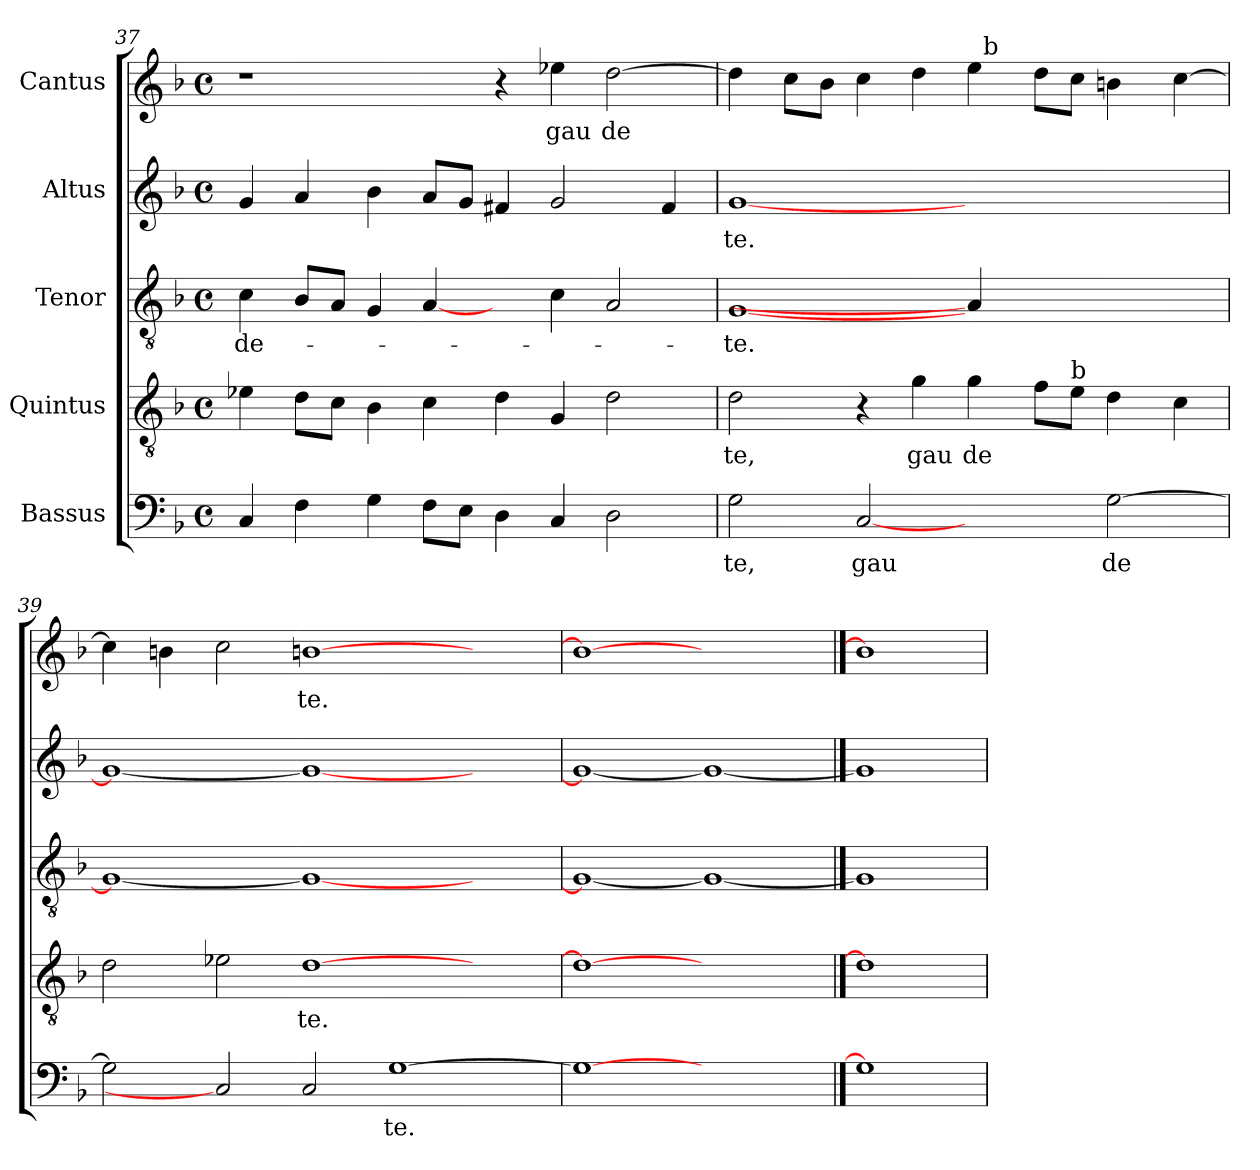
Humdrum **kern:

**kern	**text	**kern	**text	**kern	**text	**kern	**text	**kern	**text
*part5	*part5	*part4	*part4	*part3	*part3	*part2	*part2	*part1	*part1
*staff5	*staff5	*staff4	*staff4	*staff3	*staff3	*staff2	*staff2	*staff1	*staff1
*I"Bassus	*	*I"Quintus	*	*I"Tenor	*	*I"Altus	*	*I"Cantus	*
*clefF4	*	*clefGv2	*	*clefGv2	*	*clefG2	*	*clefG2	*
*k[b-]	*	*k[b-]	*	*k[b-]	*	*k[b-]	*	*k[b-]	*
*F:	*	*F:	*	*F:	*	*F:	*	*F:	*
*M4/4	*	*M4/4	*	*M4/4	*	*M4/4	*	*M4/4	*
*met(c)	*	*met(c)	*	*met(c)	*	*met(c)	*	*met(c)	*
=37	=37	=37	=37	=37	=37	=37	=37	=37	=37
!	!	!	!	!	!LO:LY:b	!	!	!	!
4C/	.	4e-X\	.	4c\	-de-	4g/	.	1r	.
4F\	.	8d\L	.	8B-/L	.	4a/	.	.	.
.	.	8c\J	.	8A/J	.	.	.	.	.
4G\	.	4B-\	.	4G/	.	4b-\	.	.	.
8F\L	.	4c\	.	[4A/	.	8a/L	.	.	.
8E\J	.	.	.	.	.	8g/J	.	.	.
4D\	.	4d\	.	4ryy	.	4f#X/	.	4r	.
!	!	!	!	!	!	!	!	!	!LO:LY:b
4C/	.	4G/	.	4c\	.	2g/	.	4ee-X\	gau
!	!	!	!	!	!	!	!	!	!LO:LY:b
2D\	.	2d\	.	2A/	.	.	.	[>2dd\	de
.	.	.	.	.	.	4f#/	.	.	.
=38	=38	=38	=38	=38	=38	=38	=38	=38	=38
!	!LO:LY:b	!	!LO:LY:b	!	!LO:LY:b	!	!LO:LY:b	!	!
*	*	*	*	*	*	*	*	*^	*
2G\	te,	2d\	te,	[<1G	-te.	[<1g	-te.	4dd\]	1ryy	.
.	.	.	.	.	.	.	.	8cc\L	.	.
.	.	.	.	.	.	.	.	8b-\J	.	.
!	!LO:LY:b	!	!	!	!	!	!	!	!	!
[2C	gau	4r	.	.	.	.	.	4cc\	.	.
!	!	!	!LO:LY:b	!	!	!	!	!	!	!
.	.	4g\	gau	.	.	.	.	4dd\	.	.
!	!	!	!LO:LY:b	!	!	!	!	!	!	!
2ryy	.	4g\	de	4A/]	.	1ryy	.	4ee\	32ryy	.
!	!	!	!	!	!	!	!	!	!LO:TX:a:t=b	!
.	.	.	.	.	.	.	.	.	2ryy	.
.	.	8f\L	.	2.ryy	.	.	.	8dd\L	.	.
!	!	!LO:TX:a:t=b	!	!	!	!	!	!	!	!
.	.	8e\J	.	.	.	.	.	8cc\J	.	.
!	!LO:LY:b	!	!	!	!	!	!	!	!	!
[>2G\	de	4d\	.	.	.	.	.	4bn\	.	.
.	.	.	.	.	.	.	.	.	4...ryy	.
.	.	4c\	.	.	.	.	.	[>4cc\	.	.
*	*	*	*	*	*	*	*	*v	*v	*
=39	=39	=39	=39	=39	=39	=39	=39	=39	=39
2G\]	.	2d\	.	1G_	.	1g_	.	4cc\]	.
.	.	.	.	.	.	.	.	4bn\	.
2C]	.	2e-X\	.	.	.	.	.	2cc\	.
!	!	!	!LO:LY:b	!	!	!	!	!	!LO:LY:b
2C/	.	[>1d	te.	1G_	.	1g_	.	[>1bn	te.
!	!LO:LY:b	!	!	!	!	!	!	!	!
[>1G	te.	.	.	.	.	.	.	.	.
.	.	2ryy	.	2ryy	.	2ryy	.	2ryy	.
=40	=40	=40	=40	=40	=40	=40	=40	=40	=40
1G_	.	1d_	.	1G_	.	1g_	.	1b_	.
1ryy	.	1ryy	.	1G_	.	1g_	.	1ryy	.
==41	==41	==41	==41	==41	==41	==41	==41	==41	==41
1G]	.	1d]	.	1G]	.	1g]	.	1b]	.
=	=	=	=	=	=	=	=	=	=
*-	*-	*-	*-	*-	*-	*-	*-	*-	*-
